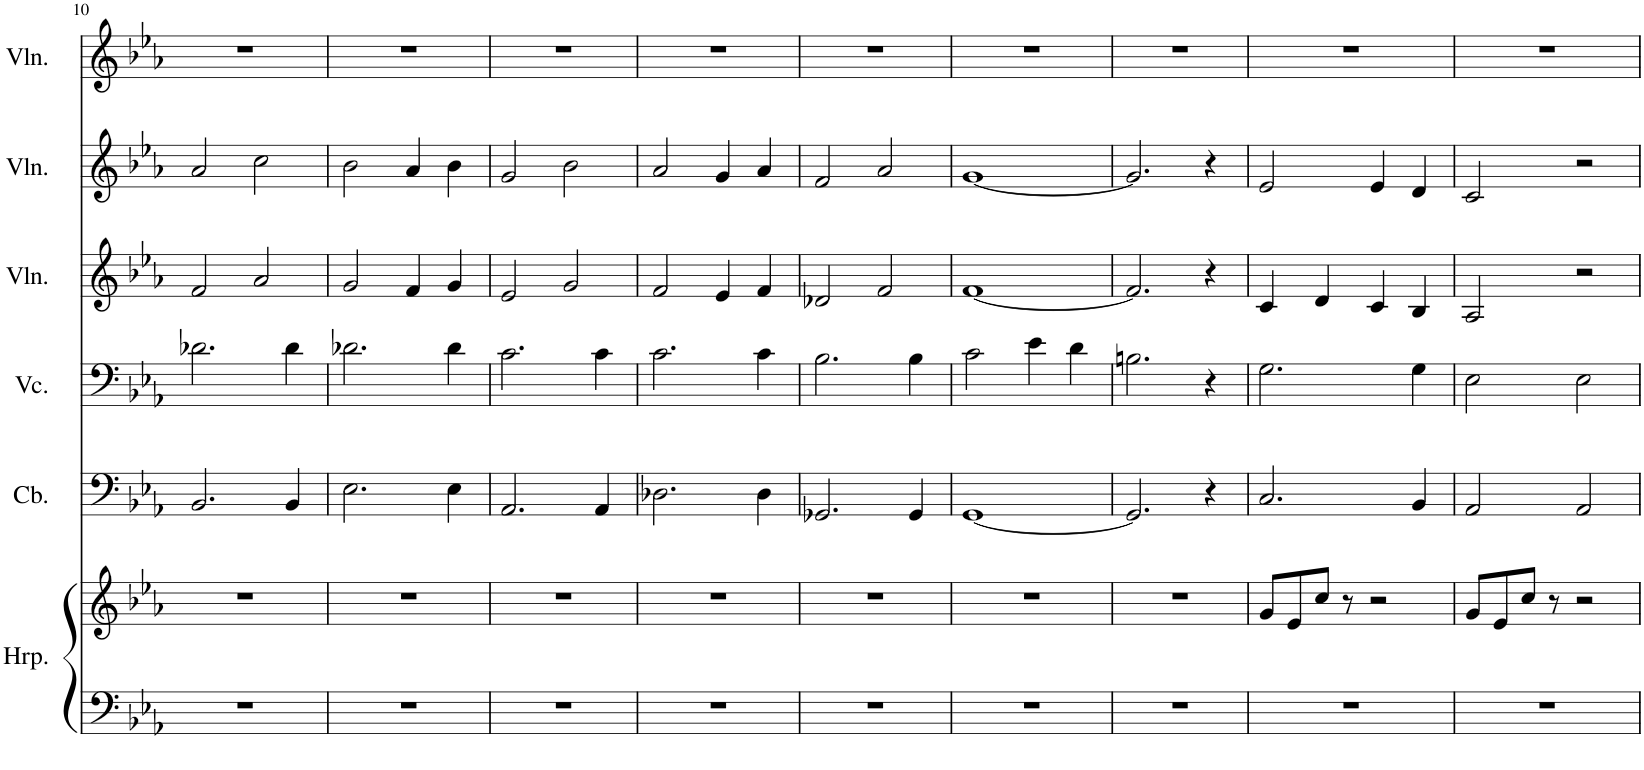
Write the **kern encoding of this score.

**kern	**kern	**kern	**kern	**kern	**kern	**kern
*part6	*part6	*part5	*part4	*part3	*part2	*part1
*staff7	*staff6	*staff5	*staff4	*staff3	*staff2	*staff1
*I"Harp	*	*I"Contrabass	*I"Violoncello	*I"Violin	*I"Violin	*I"Violin
*I'Hrp.	*	*I'Cb.	*I'Vc.	*I'Vln.	*I'Vln.	*I'Vln.
!!LO:PB:g=z
*clefF4	*clefG2	*clefF4	*clefF4	*clefG2	*clefG2	*clefG2
*	*	*Trd7c12	*	*	*	*
*k[b-e-a-]	*k[b-e-a-]	*k[b-e-a-]	*k[b-e-a-]	*k[b-e-a-]	*k[b-e-a-]	*k[b-e-a-]
*M4/4	*M4/4	*M4/4	*M4/4	*M4/4	*M4/4	*M4/4
=10	=10	=10	=10	=10	=10	=10
1r	1r	2.BB-/	2.d-X\	2f/	2a-/	1r
.	.	.	.	2a-/	2cc\	.
.	.	4BB-/	4d-\	.	.	.
=11	=11	=11	=11	=11	=11	=11
1r	1r	2.E-\	2.d-X\	2g/	2b-\	1r
.	.	.	.	4f/	4a-/	.
.	.	4E-\	4d-\	4g/	4b-\	.
=12	=12	=12	=12	=12	=12	=12
1r	1r	2.AA-/	2.c\	2e-/	2g/	1r
.	.	.	.	2g/	2b-\	.
.	.	4AA-/	4c\	.	.	.
=13	=13	=13	=13	=13	=13	=13
1r	1r	2.D-X\	2.c\	2f/	2a-/	1r
.	.	.	.	4e-/	4g/	.
.	.	4D-\	4c\	4f/	4a-/	.
=14	=14	=14	=14	=14	=14	=14
1r	1r	2.GG-X/	2.B-\	2d-X/	2f/	1r
.	.	.	.	2f/	2a-/	.
.	.	4GG-/	4B-\	.	.	.
=15	=15	=15	=15	=15	=15	=15
1r	1r	[1GG	2c\	[1f	[1g	1r
.	.	.	4e-\	.	.	.
.	.	.	4d\	.	.	.
=16	=16	=16	=16	=16	=16	=16
1r	1r	2.GG/]	2.Bn\	2.f/]	2.g/]	1r
.	.	4r	4r	4r	4r	.
=17	=17	=17	=17	=17	=17	=17
1r	8g/L	2.C/	2.G\	4c/	2e-/	1r
.	8e-/	.	.	.	.	.
.	8cc/J	.	.	4d/	.	.
.	8r	.	.	.	.	.
.	2r	.	.	4c/	4e-/	.
.	.	4BB-/	4G\	4B-/	4d/	.
=18	=18	=18	=18	=18	=18	=18
1r	8g/L	2AA-/	2E-\	2A-/	2c/	1r
.	8e-/	.	.	.	.	.
.	8cc/J	.	.	.	.	.
.	8r	.	.	.	.	.
.	2r	2AA-/	2E-\	2r	2r	.
=	=	=	=	=	=	=
*-	*-	*-	*-	*-	*-	*-
